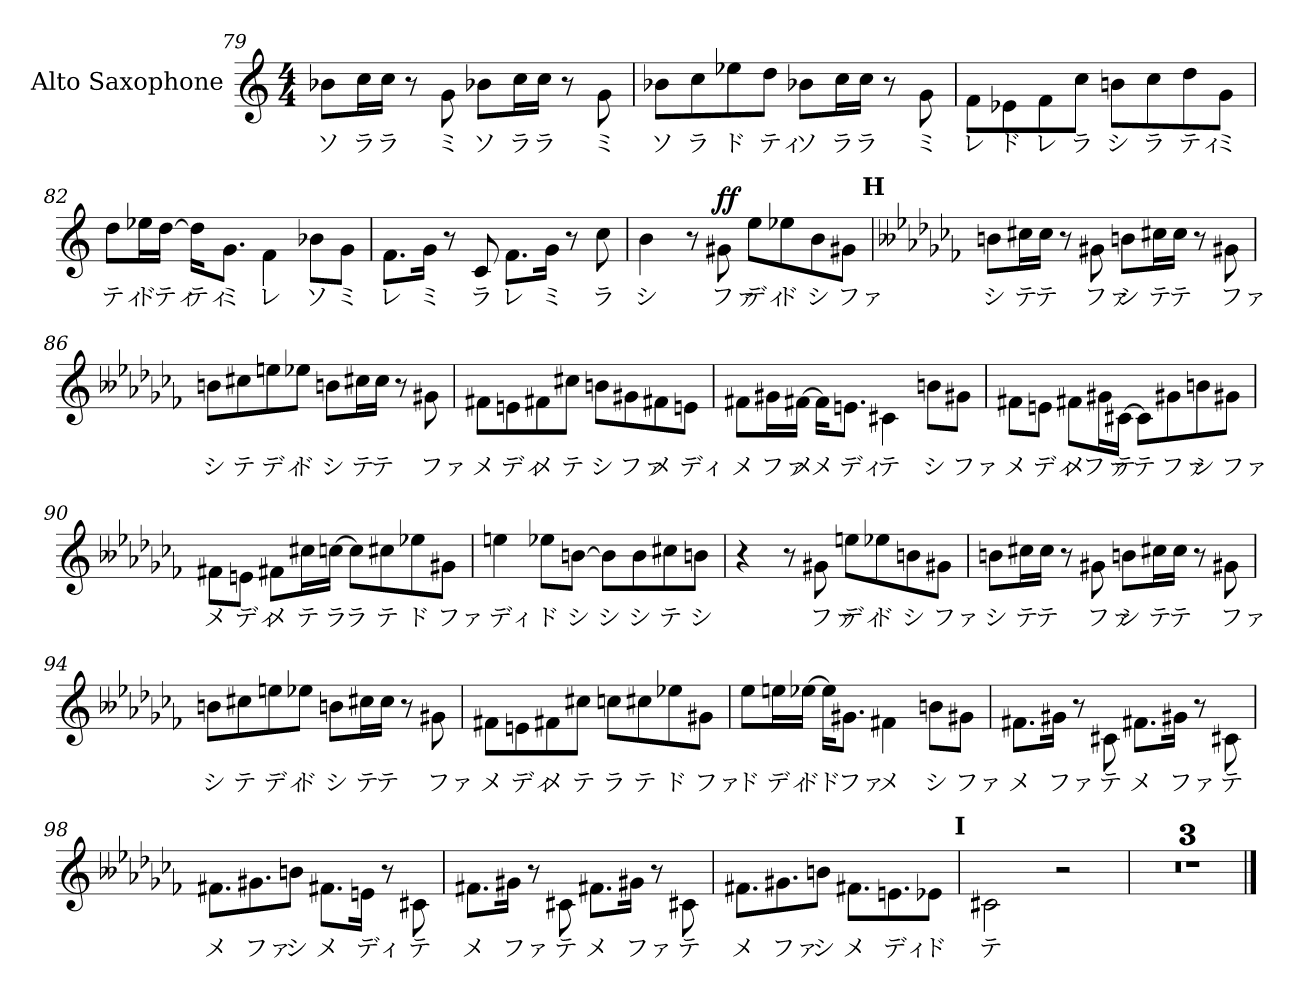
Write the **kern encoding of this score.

**kern	**text	**dynam
*part1	*part1	*part1
*staff1	*staff1	*staff1
*I"Alto Saxophone	*	*
*I'A. Sax.	*	*
*clefG2	*	*
*ITrd5c9	*	*
*k[b-e-a-]	*	*
*M4/4	*	*
=79	=79	=79
8d-X\L	ソ	.
16e-\L	ラ	.
16e-\JJ	ラ	.
8r	.	.
8B-\	ミ	.
8d-X\L	ソ	.
16e-\L	ラ	.
16e-\JJ	ラ	.
8r	.	.
8B-\	ミ	.
=80	=80	=80
8d-X\L	ソ	.
8e-\	ラ	.
8g-X\	ド	.
8f\J	ティ	.
8d-X\L	ソ	.
16e-\L	ラ	.
16e-\JJ	ラ	.
8r	.	.
8B-\	ミ	.
=81	=81	=81
8A-\L	レ	.
8G-X\	ド	.
8A-\	レ	.
8e-\J	ラ	.
8dn\L	シ	.
8e-\	ラ	.
8f\	ティ	.
8B-\J	ミ	.
=82	=82	=82
8f\L	ティ	.
16g-X\L	ド	.
[16f\JJ	ティ	.
16f\KL]	ティ	.
8.B-\J	ミ	.
4A-\	レ	.
8d-X\L	ソ	.
8B-\J	ミ	.
=83	=83	=83
8.A-\L	レ	.
16B-\Jk	ミ	.
8r	.	.
8E-/	ラ	.
8.A-\L	レ	.
16B-\Jk	ミ	.
8r	.	.
8e-\	ラ	.
=84	=84	=84
4d\	シ	.
8r	.	.
!	!	!LO:DY:b
8Bn\	ファ	ff
8g\L	ディ	.
8g-X\	ド	.
8d\	シ	.
8Bn\J	ファ	.
!!LO:REH:place=s1:a:B:enc=none:fs=14:t=H
=85	=85	=85
*k[b--e-a-d-g-c-f-]	*	*
8dn\L	シ	.
16en\L	テ	.
16e\JJ	テ	.
8r	.	.
8Bn\	ファ	.
8dn\L	シ	.
16en\L	テ	.
16e\JJ	テ	.
8r	.	.
8Bn\	ファ	.
=86	=86	=86
8dn\L	シ	.
8en\	テ	.
8gn\	ディ	.
8g-X\J	ド	.
8dn\L	シ	.
16en\L	テ	.
16e\JJ	テ	.
8r	.	.
8Bn\	ファ	.
=87	=87	=87
8An\L	メ	.
8Gn\	ディ	.
8An\	メ	.
8en\J	テ	.
8dn\L	シ	.
8Bn\	ファ	.
8An\	メ	.
8Gn\J	ディ	.
=88	=88	=88
8An\L	メ	.
16Bn\L	ファ	.
[16An\JJ	メ	.
16A\KL]	メ	.
8.Gn\J	ディ	.
4En\	テ	.
8dn\L	シ	.
8Bn\J	ファ	.
=89	=89	=89
8An\L	メ	.
8Gn\J	ディ	.
8An\L	メ	.
16Bn\L	ファ	.
[16En\JJ	テ	.
8E\L]	テ	.
8Bn\	ファ	.
8dn\	シ	.
8Bn\J	ファ	.
=90	=90	=90
8An\L	メ	.
8Gn\J	ディ	.
8An\L	メ	.
16en\L	テ	.
[16e-X\JJ	ラ	.
8e-\L]	ラ	.
8en\	テ	.
8g-X\	ド	.
8Bn\J	ファ	.
=91	=91	=91
4gn\	ディ	.
8g-X\L	ド	.
[8dn\J	シ	.
8d\L]	シ	.
8d\	シ	.
8en\	テ	.
8dn\J	シ	.
=92	=92	=92
4r	.	.
8r	.	.
8Bn\	ファ	.
8gn\L	ディ	.
8g-X\	ド	.
8dn\	シ	.
8Bn\J	ファ	.
=93	=93	=93
8dn\L	シ	.
16en\L	テ	.
16e\JJ	テ	.
8r	.	.
8Bn\	ファ	.
8dn\L	シ	.
16en\L	テ	.
16e\JJ	テ	.
8r	.	.
8Bn\	ファ	.
=94	=94	=94
8dn\L	シ	.
8en\	テ	.
8gn\	ディ	.
8g-X\J	ド	.
8dn\L	シ	.
16en\L	テ	.
16e\JJ	テ	.
8r	.	.
8Bn\	ファ	.
=95	=95	=95
8An\L	メ	.
8Gn\	ディ	.
8An\	メ	.
8en\J	テ	.
8e-X\L	ラ	.
8en\	テ	.
8g-X\	ド	.
8Bn\J	ファ	.
=96	=96	=96
8g-\L	ド	.
16gn\L	ディ	.
[16g-X\JJ	ド	.
16g-\KL]	ド	.
8.Bn\J	ファ	.
4An\	メ	.
8dn\L	シ	.
8Bn\J	ファ	.
=97	=97	=97
8.An\L	メ	.
16Bn\Jk	ファ	.
8r	.	.
8En\	テ	.
8.An\L	メ	.
16Bn\Jk	ファ	.
8r	.	.
8En\	テ	.
=98	=98	=98
8.An\L	メ	.
8.Bn\	ファ	.
8dn\J	シ	.
8.An\L	メ	.
16Gn\Jk	ディ	.
8r	.	.
8En\	テ	.
=99	=99	=99
8.An\L	メ	.
16Bn\Jk	ファ	.
8r	.	.
8En\	テ	.
8.An\L	メ	.
16Bn\Jk	ファ	.
8r	.	.
8En\	テ	.
=100	=100	=100
8.An\L	メ	.
8.Bn\	ファ	.
8dn\J	シ	.
8.An\L	メ	.
8.Gn\	ディ	.
8G-X\J	ド	.
!!LO:REH:place=s1:a:B:enc=none:fs=14:t=I
=101	=101	=101
2En\	テ	.
2r	.	.
=102	=102	=102
1r	.	.
=103	=103	=103
1r	.	.
=104	=104	=104
1r	.	.
==	==	==
*-	*-	*-
